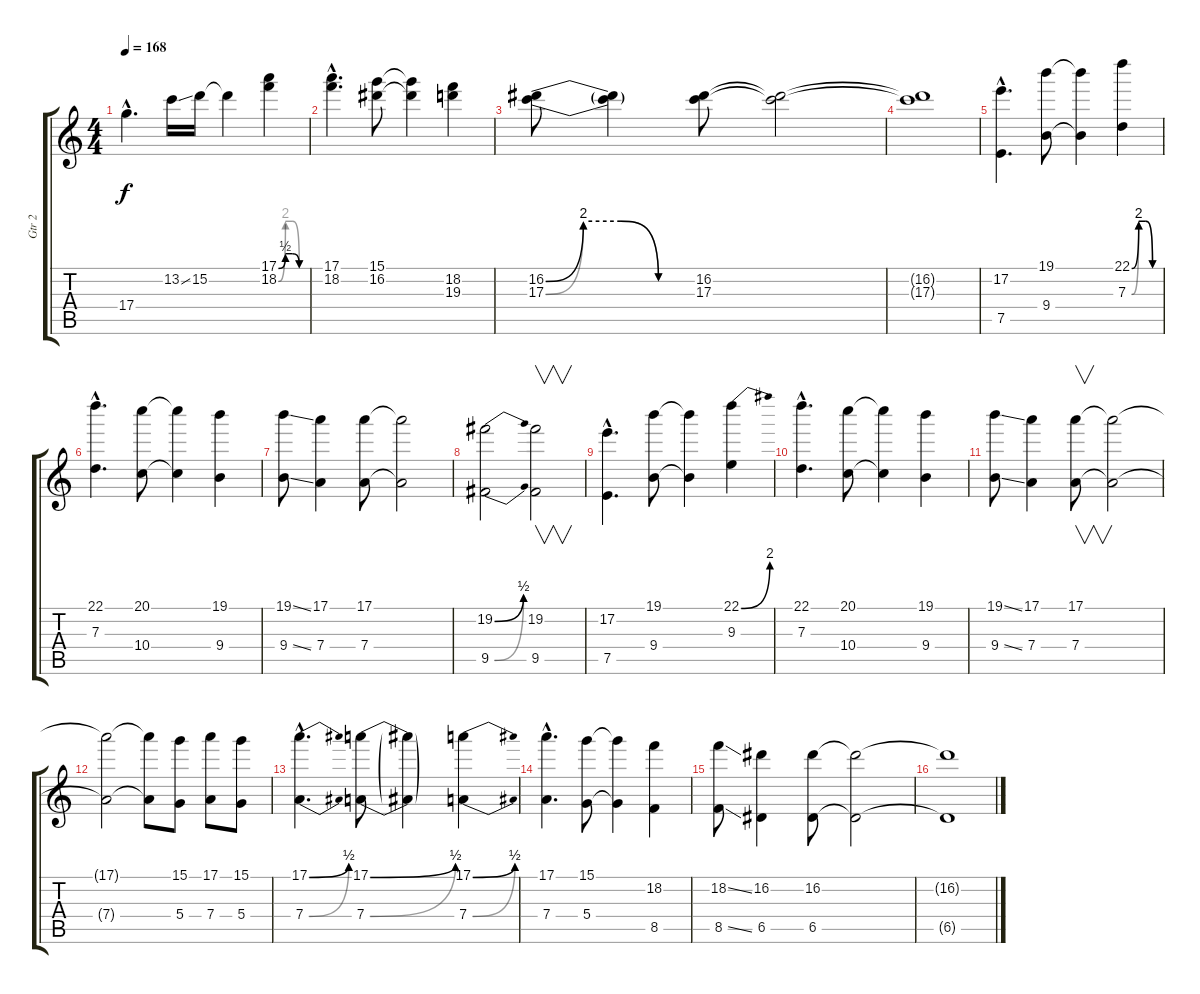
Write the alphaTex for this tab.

\track ("Gtr 2" "Gtr 2") {instrument distortionguitar}
\staff {score tabs}
\tuning (E4 B3 G3 D3 A2 E2) {hide}
\ts (4 4)
\tempo 168
\clef g2
\ks c
17.4{hac t}.4{d dy f} 13.2{ss}.16 15.2.16 15.2{t}.4 (17.1{be (custom 0 0 15 2 30 2 45 0 60 0)} 18.2{be (custom 0 0 15 8 30 8 45 0 60 0)}).4 |
(17.1{hac} 18.2{hac}).4{d} (15.1 16.2).8 (15.1{t} 16.2{t}).4 (18.2 19.3).4 |
(16.2{be (custom 0 0 15 8 30 8 45 0 60 0)} 17.3{be (custom 0 0 15 8 30 8 45 0 60 0)}).8 (16.2{t} 17.3{t}).4 (16.2 17.3).8 (16.2{t} 17.3{t}).2 |
(16.2{t} 17.3{t}).1 |
(17.2{hac} 7.5{hac}).4{d} (19.1 9.4).8 (19.1{t} 9.4{t}).4 (22.1{be (custom 0 0 15 8 30 8 45 0 60 0)} 7.3{be (custom 0 0 15 8 30 8 45 0 60 0)}).4 |
(22.1{hac} 7.3{hac}).4{d} (20.1 10.4).8 (20.1{t} 10.4{t}).4 (19.1 9.4).4 |
(19.1{ss} 9.4{ss}).8 (17.1 7.4).4 (17.1 7.4).8 (17.1{t} 7.4{t}).2 |
(19.2{be (bend 0 0 60 2)} 9.5{be (bend 0 0 60 2)}).2 (19.2 9.5).2{v} |
(17.2{hac} 7.5{hac}).4{d} (19.1 9.4).8 (19.1{t} 9.4{t}).4 (22.1{be (bend 0 0 60 8)} 9.3).4 |
(22.1{hac} 7.3{hac}).4{d} (20.1 10.4).8 (20.1{t} 10.4{t}).4 (19.1 9.4).4 |
(19.1{ss} 9.4{ss}).8 (17.1 7.4).4 (17.1 7.4).8{v} (17.1{t} 7.4{t}).2 |
(17.1{t} 7.4{t}).2 (17.1{t} 7.4{t}).8 (15.1 5.4).8 (17.1 7.4).8 (15.1 5.4).8 |
(17.1{be (bend 0 0 60 2) hac} 7.4{be (bend 0 0 60 2) hac}).4{d} (17.1{be (bend 0 0 60 2)} 7.4{be (bend 0 0 60 2)}).8 (17.1{t} 7.4{t}).4 (17.1{be (bend 0 0 60 2)} 7.4{be (bend 0 0 60 2)}).4 |
(17.1{hac} 7.4{hac}).4{d} (15.1 5.4).8 (15.1{t} 5.4{t}).4 (18.2 8.5).4 |
(18.2{ss} 8.5{ss}).8 (16.2 6.5).4 (16.2 6.5).8 (16.2{t} 6.5{t}).2 |
(16.2{t} 6.5{t}).1
